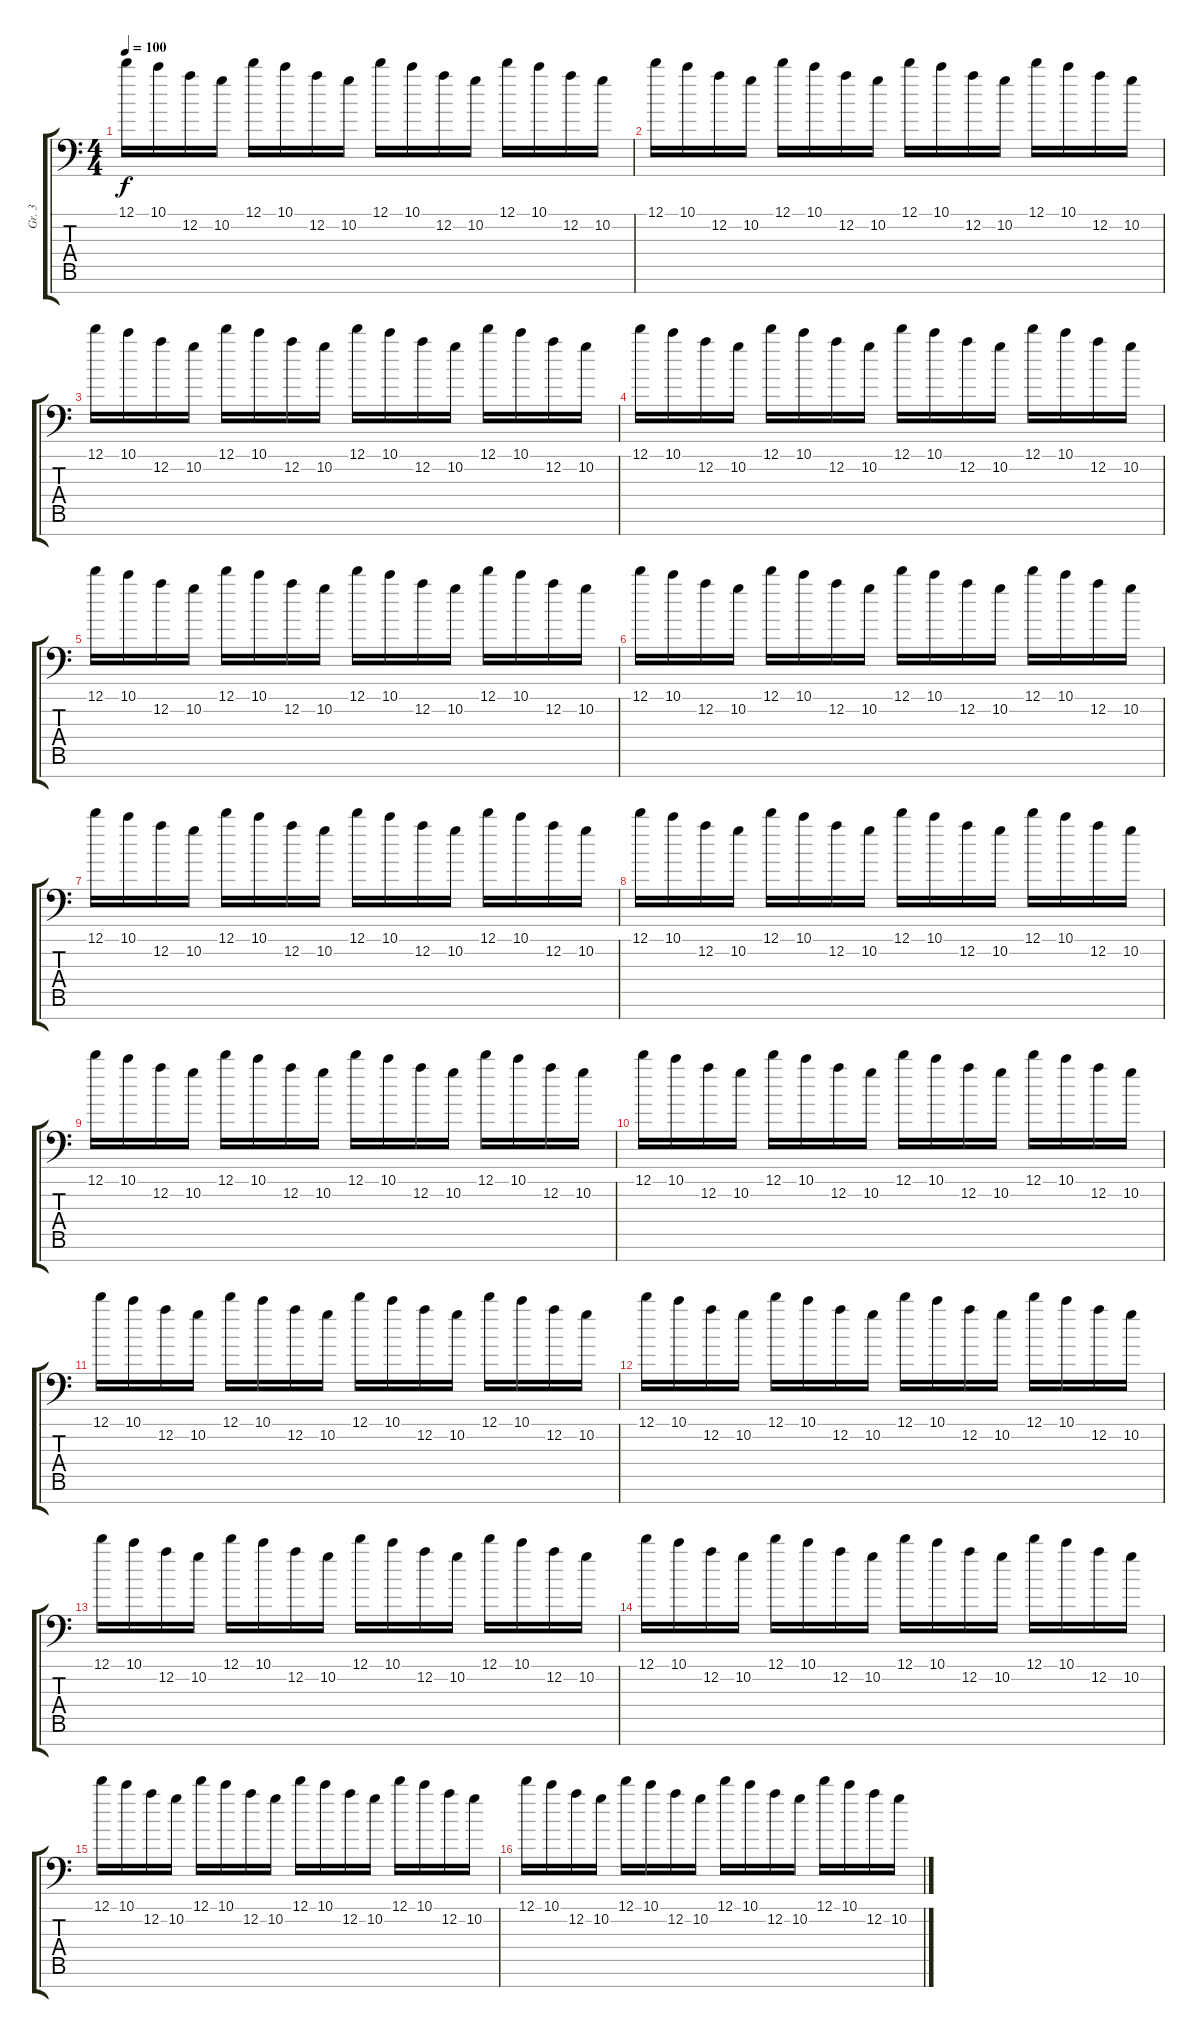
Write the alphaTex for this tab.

\track ("Gr. 3" "Gr. 3") {instrument electricguitarclean}
\staff {score tabs}
\tuning (D4 A3 F3 C3 G2 D2 A1) {hide}
\ts (4 4)
\tempo 100
\clef f4
\ks c
12.1.16{dy f} 10.1.16 12.2.16 10.2.16 12.1.16 10.1.16 12.2.16 10.2.16 12.1.16 10.1.16 12.2.16 10.2.16 12.1.16 10.1.16 12.2.16 10.2.16 |
12.1.16 10.1.16 12.2.16 10.2.16 12.1.16 10.1.16 12.2.16 10.2.16 12.1.16 10.1.16 12.2.16 10.2.16 12.1.16 10.1.16 12.2.16 10.2.16 |
12.1.16 10.1.16 12.2.16 10.2.16 12.1.16 10.1.16 12.2.16 10.2.16 12.1.16 10.1.16 12.2.16 10.2.16 12.1.16 10.1.16 12.2.16 10.2.16 |
12.1.16 10.1.16 12.2.16 10.2.16 12.1.16 10.1.16 12.2.16 10.2.16 12.1.16 10.1.16 12.2.16 10.2.16 12.1.16 10.1.16 12.2.16 10.2.16 |
12.1.16 10.1.16 12.2.16 10.2.16 12.1.16 10.1.16 12.2.16 10.2.16 12.1.16 10.1.16 12.2.16 10.2.16 12.1.16 10.1.16 12.2.16 10.2.16 |
12.1.16 10.1.16 12.2.16 10.2.16 12.1.16 10.1.16 12.2.16 10.2.16 12.1.16 10.1.16 12.2.16 10.2.16 12.1.16 10.1.16 12.2.16 10.2.16 |
12.1.16 10.1.16 12.2.16 10.2.16 12.1.16 10.1.16 12.2.16 10.2.16 12.1.16 10.1.16 12.2.16 10.2.16 12.1.16 10.1.16 12.2.16 10.2.16 |
12.1.16 10.1.16 12.2.16 10.2.16 12.1.16 10.1.16 12.2.16 10.2.16 12.1.16 10.1.16 12.2.16 10.2.16 12.1.16 10.1.16 12.2.16 10.2.16 |
12.1.16 10.1.16 12.2.16 10.2.16 12.1.16 10.1.16 12.2.16 10.2.16 12.1.16 10.1.16 12.2.16 10.2.16 12.1.16 10.1.16 12.2.16 10.2.16 |
12.1.16 10.1.16 12.2.16 10.2.16 12.1.16 10.1.16 12.2.16 10.2.16 12.1.16 10.1.16 12.2.16 10.2.16 12.1.16 10.1.16 12.2.16 10.2.16 |
12.1.16{volume 10} 10.1.16 12.2.16 10.2.16 12.1.16 10.1.16 12.2.16 10.2.16 12.1.16 10.1.16 12.2.16 10.2.16 12.1.16 10.1.16 12.2.16 10.2.16 |
12.1.16 10.1.16 12.2.16 10.2.16 12.1.16 10.1.16 12.2.16 10.2.16 12.1.16 10.1.16 12.2.16 10.2.16 12.1.16 10.1.16 12.2.16 10.2.16 |
12.1.16{volume 6} 10.1.16 12.2.16 10.2.16 12.1.16 10.1.16 12.2.16 10.2.16 12.1.16 10.1.16 12.2.16 10.2.16 12.1.16 10.1.16 12.2.16 10.2.16 |
12.1.16 10.1.16 12.2.16 10.2.16 12.1.16 10.1.16 12.2.16 10.2.16 12.1.16 10.1.16 12.2.16 10.2.16 12.1.16 10.1.16 12.2.16 10.2.16 |
12.1.16{volume 0} 10.1.16 12.2.16 10.2.16 12.1.16 10.1.16 12.2.16 10.2.16 12.1.16 10.1.16 12.2.16 10.2.16 12.1.16 10.1.16 12.2.16 10.2.16 |
12.1.16 10.1.16 12.2.16 10.2.16 12.1.16 10.1.16 12.2.16 10.2.16 12.1.16 10.1.16 12.2.16 10.2.16 12.1.16 10.1.16 12.2.16 10.2.16
